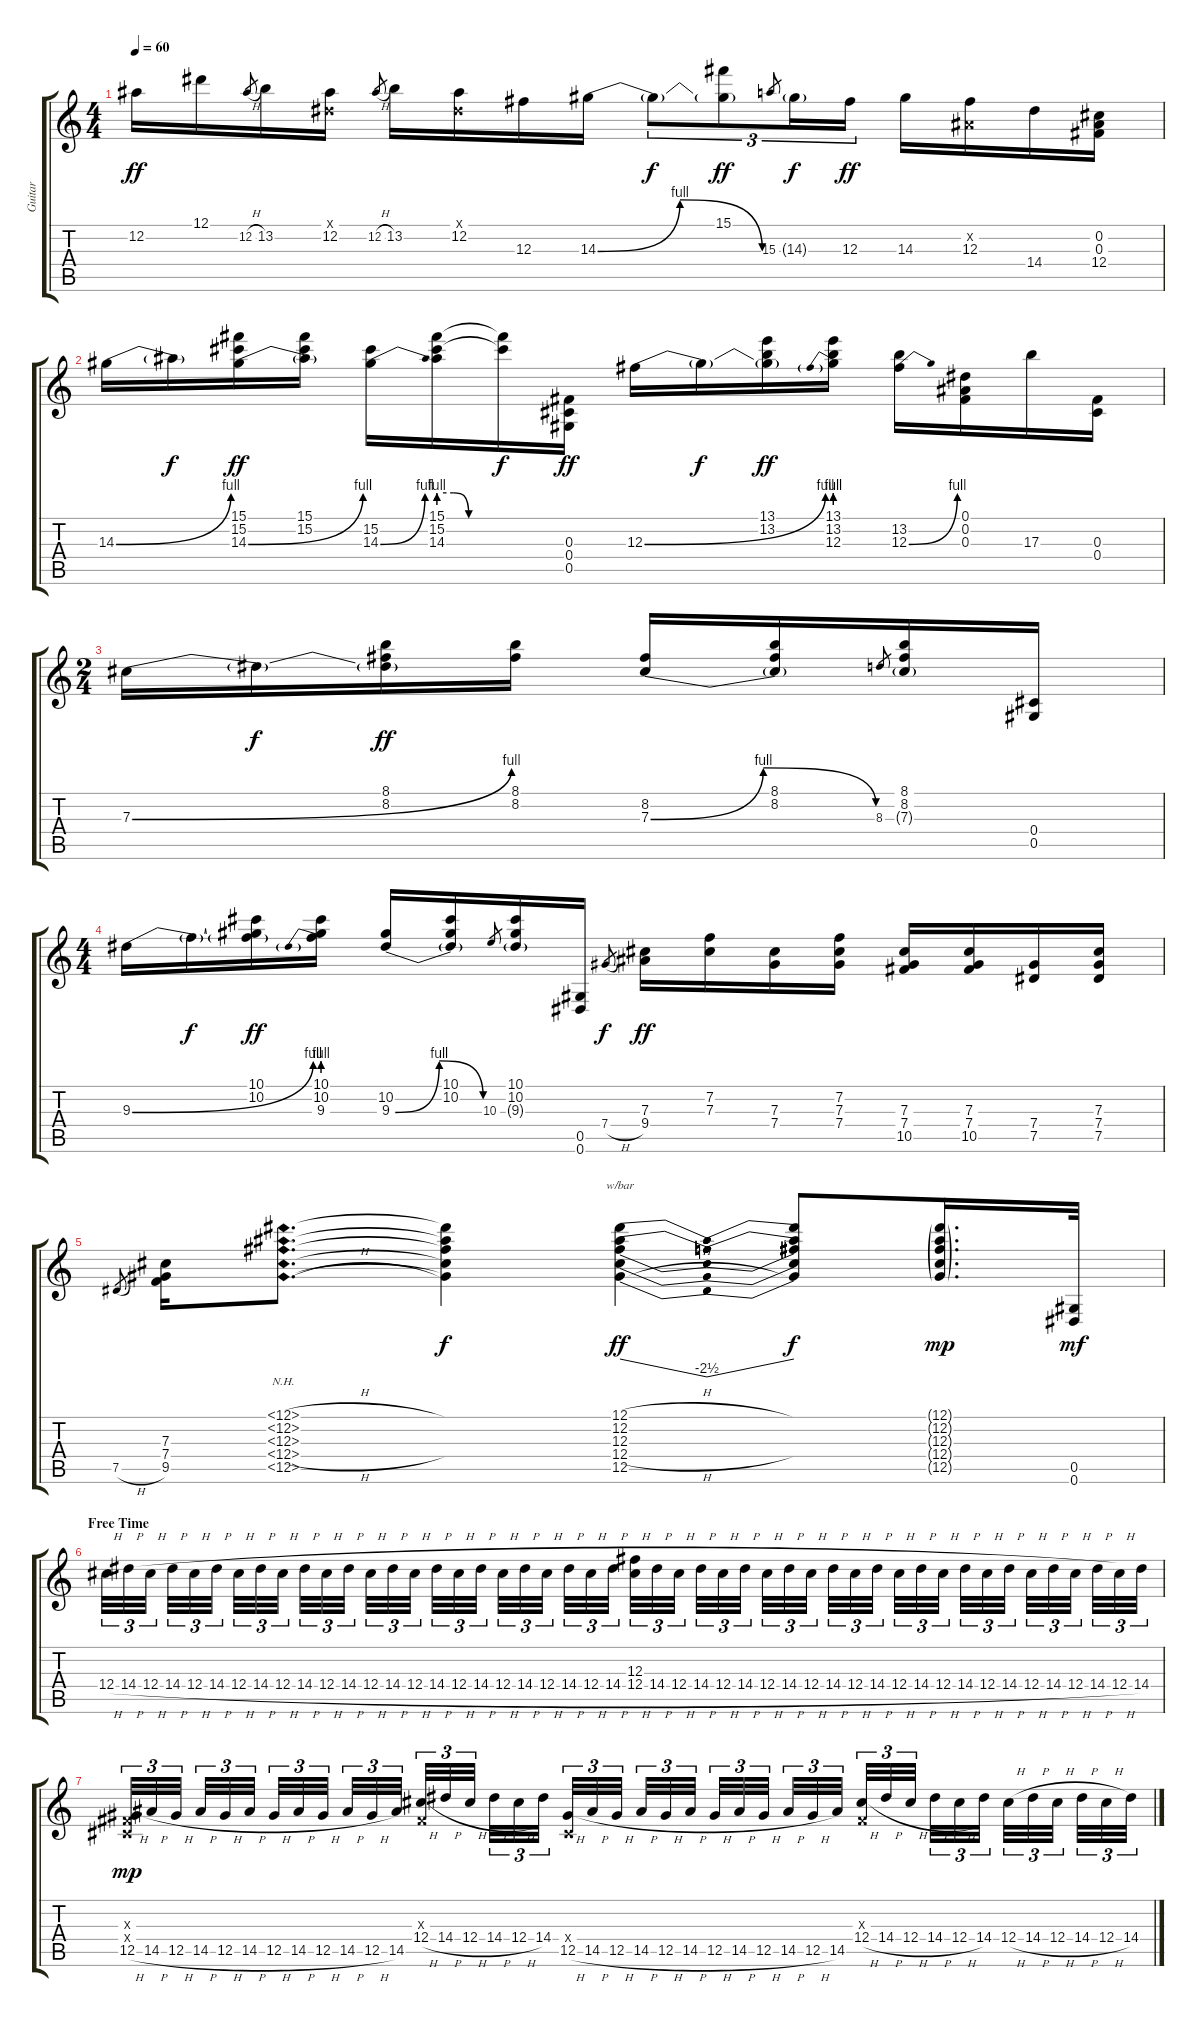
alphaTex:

\track ("Guitar" "Guitar") {instrument overdrivenguitar}
\staff {score tabs}
\tuning (Eb4 Bb3 Gb3 Db3 Ab2 Eb2) {hide}
\ts (4 4)
\tempo 60
\clef g2
\ks c
12.2.16{dy ff} 12.1.16 12.2{h}.8{gr} 13.2.16 (0.1{x} 12.2).16 12.2{h}.8{gr} 13.2.16 (0.1{x} 12.2).16 12.3.16 14.3{be (bendrelease 0 0 15 4 50 4 60 0)}.16 14.3{t}.8{tu (3 2) dy f} (15.1 14.3{t}).8{tu (3 2) dy ff} 15.3.8{gr} 14.3{g}.16{tu (3 2) dy f} 12.3.16{tu (3 2) dy ff} 14.3.16 (0.2{x} 12.3).16 14.4.16 (0.2 0.3 12.4).16 |
14.3{be (bend 0 0 60 4)}.16 14.3{t}.16{dy f} (15.1 15.2 14.3{be (bend 0 0 60 4)}).16{dy ff} (15.1 15.2 14.3{t}).16 (15.2 14.3{be (bend 0 0 60 4)}).16 (15.1 15.2 14.3{be (custom 0 4 15 4 30 0 60 0)}).16 (15.1{t} 15.2{t}).16{dy f} (0.3 0.4 0.5).16{dy ff} 12.3{be (bend 0 0 60 4)}.16 12.3{t}.16{dy f} (13.1 13.2 12.3{t}).16{dy ff} (13.1 13.2 12.3{be (prebend 0 4 60 4)}).16 (13.2 12.3{be (bend 0 0 60 4)}).16 (0.1 0.2 0.3).16 17.3.16 (0.3 0.4).16 |
\ts (2 4)
7.3{be (bend 0 0 60 4)}.16 7.3{t}.16{dy f} (8.1 8.2 7.3{t}).16{dy ff} (8.1 8.2).16 (8.2 7.3{be (bendrelease 0 0 15 4 45 4 60 0)}).16 (8.1 8.2 7.3{t}).16 8.3.8{gr} (8.1 8.2 7.3{g}).16 (0.4 0.5).16 |
\ts (4 4)
9.3{be (bend 0 0 60 4)}.16 9.3{t}.16{dy f} (10.1 10.2 9.3{t}).16{dy ff} (10.1 10.2 9.3{be (prebend 0 4 60 4)}).16 (10.2 9.3{be (bendrelease 0 0 15 4 45 4 60 0)}).16 (10.1 10.2 9.3{t}).16 10.3.8{gr} (10.1 10.2 9.3{g}).16 (0.5 0.6).16 7.4{h}.8{gr dy f} (7.3 9.4).16{dy ff} (7.2 7.3).16 (7.3 7.4).16 (7.2 7.3 7.4).16 (7.3 7.4 10.5).16 (7.3 7.4 10.5).16 (7.4 7.5).16 (7.3 7.4 7.5).16 |
7.5{h}.8{gr} (7.3 7.4 9.5).16{volume 8} (12.1{nh h} 12.2{nh h} 12.3{nh h} 12.4{nh h} 12.5{nh h}).8{d} (12.1{t} 12.2{t} 12.3{t} 12.4{t} 12.5{t}).4{dy f} (12.1{h} 12.2{h} 12.3{h} 12.4{h} 12.5{h}).4{tbe (dip default 0 0 30 -10 60 0) dy ff} (12.1{t} 12.2{t} 12.3{t} 12.4{t} 12.5{t}).8{dy f} (12.1{g} 12.2{g} 12.3{g} 12.4{g} 12.5{g}).16{d dy mp} (0.5 0.6).32{dy mf} |
\section ("" "Free Time")
12.4{h}.32{tu (3 2) volume 8} 14.4{h}.32{tu (3 2)} 12.4{h}.32{tu (3 2) beam splitsecondary} 14.4{h}.32{tu (3 2)} 12.4{h}.32{tu (3 2)} 14.4{h}.32{tu (3 2) beam splitsecondary} 12.4{h}.32{tu (3 2)} 14.4{h}.32{tu (3 2)} 12.4{h}.32{tu (3 2) beam splitsecondary} 14.4{h}.32{tu (3 2)} 12.4{h}.32{tu (3 2)} 14.4{h}.32{tu (3 2)} 12.4{h}.32{tu (3 2)} 14.4{h}.32{tu (3 2)} 12.4{h}.32{tu (3 2) beam splitsecondary} 14.4{h}.32{tu (3 2)} 12.4{h}.32{tu (3 2)} 14.4{h}.32{tu (3 2) beam splitsecondary} 12.4{h}.32{tu (3 2)} 14.4{h}.32{tu (3 2)} 12.4{h}.32{tu (3 2) beam splitsecondary} 14.4{h}.32{tu (3 2)} 12.4{h}.32{tu (3 2)} 14.4{h}.32{tu (3 2)} (12.3 12.4{h}).32{tu (3 2) volume 0} 14.4{h}.32{tu (3 2)} 12.4{h}.32{tu (3 2) beam splitsecondary} 14.4{h}.32{tu (3 2)} 12.4{h}.32{tu (3 2)} 14.4{h}.32{tu (3 2) beam splitsecondary} 12.4{h}.32{tu (3 2)} 14.4{h}.32{tu (3 2)} 12.4{h}.32{tu (3 2) beam splitsecondary} 14.4{h}.32{tu (3 2)} 12.4{h}.32{tu (3 2)} 14.4{h}.32{tu (3 2)} 12.4{h}.32{tu (3 2)} 14.4{h}.32{tu (3 2)} 12.4{h}.32{tu (3 2) beam splitsecondary} 14.4{h}.32{tu (3 2)} 12.4{h}.32{tu (3 2)} 14.4{h}.32{tu (3 2) beam splitsecondary} 12.4{h}.32{tu (3 2)} 14.4{h}.32{tu (3 2)} 12.4{h}.32{tu (3 2) beam splitsecondary} 14.4{h}.32{tu (3 2)} 12.4{h}.32{tu (3 2)} 14.4.32{tu (3 2)} |
(0.3{x} 0.4{x} 12.5{h}).32{tu (3 2) dy mp} 14.5{h}.32{tu (3 2)} 12.5{h}.32{tu (3 2) beam splitsecondary} 14.5{h}.32{tu (3 2)} 12.5{h}.32{tu (3 2)} 14.5{h}.32{tu (3 2) beam splitsecondary} 12.5{h}.32{tu (3 2)} 14.5{h}.32{tu (3 2)} 12.5{h}.32{tu (3 2) beam splitsecondary} 14.5{h}.32{tu (3 2)} 12.5{h}.32{tu (3 2)} 14.5.32{tu (3 2)} (0.3{x} 12.4{h}).32{tu (3 2)} 14.4{h}.32{tu (3 2)} 12.4{h}.32{tu (3 2) beam splitsecondary} 14.4{h}.32{tu (3 2)} 12.4{h}.32{tu (3 2)} 14.4.32{tu (3 2) beam splitsecondary} (0.4{x} 12.5{h}).32{tu (3 2)} 14.5{h}.32{tu (3 2)} 12.5{h}.32{tu (3 2) beam splitsecondary} 14.5{h}.32{tu (3 2)} 12.5{h}.32{tu (3 2)} 14.5{h}.32{tu (3 2)} 12.5{h}.32{tu (3 2)} 14.5{h}.32{tu (3 2)} 12.5{h}.32{tu (3 2) beam splitsecondary} 14.5{h}.32{tu (3 2)} 12.5{h}.32{tu (3 2)} 14.5.32{tu (3 2) beam splitsecondary} (0.3{x} 12.4{h}).32{tu (3 2)} 14.4{h}.32{tu (3 2)} 12.4{h}.32{tu (3 2) beam splitsecondary} 14.4{h}.32{tu (3 2)} 12.4{h}.32{tu (3 2)} 14.4.32{tu (3 2)} 12.4{h}.32{tu (3 2)} 14.4{h}.32{tu (3 2)} 12.4{h}.32{tu (3 2) beam splitsecondary} 14.4{h}.32{tu (3 2)} 12.4{h}.32{tu (3 2)} 14.4.32{tu (3 2)}
